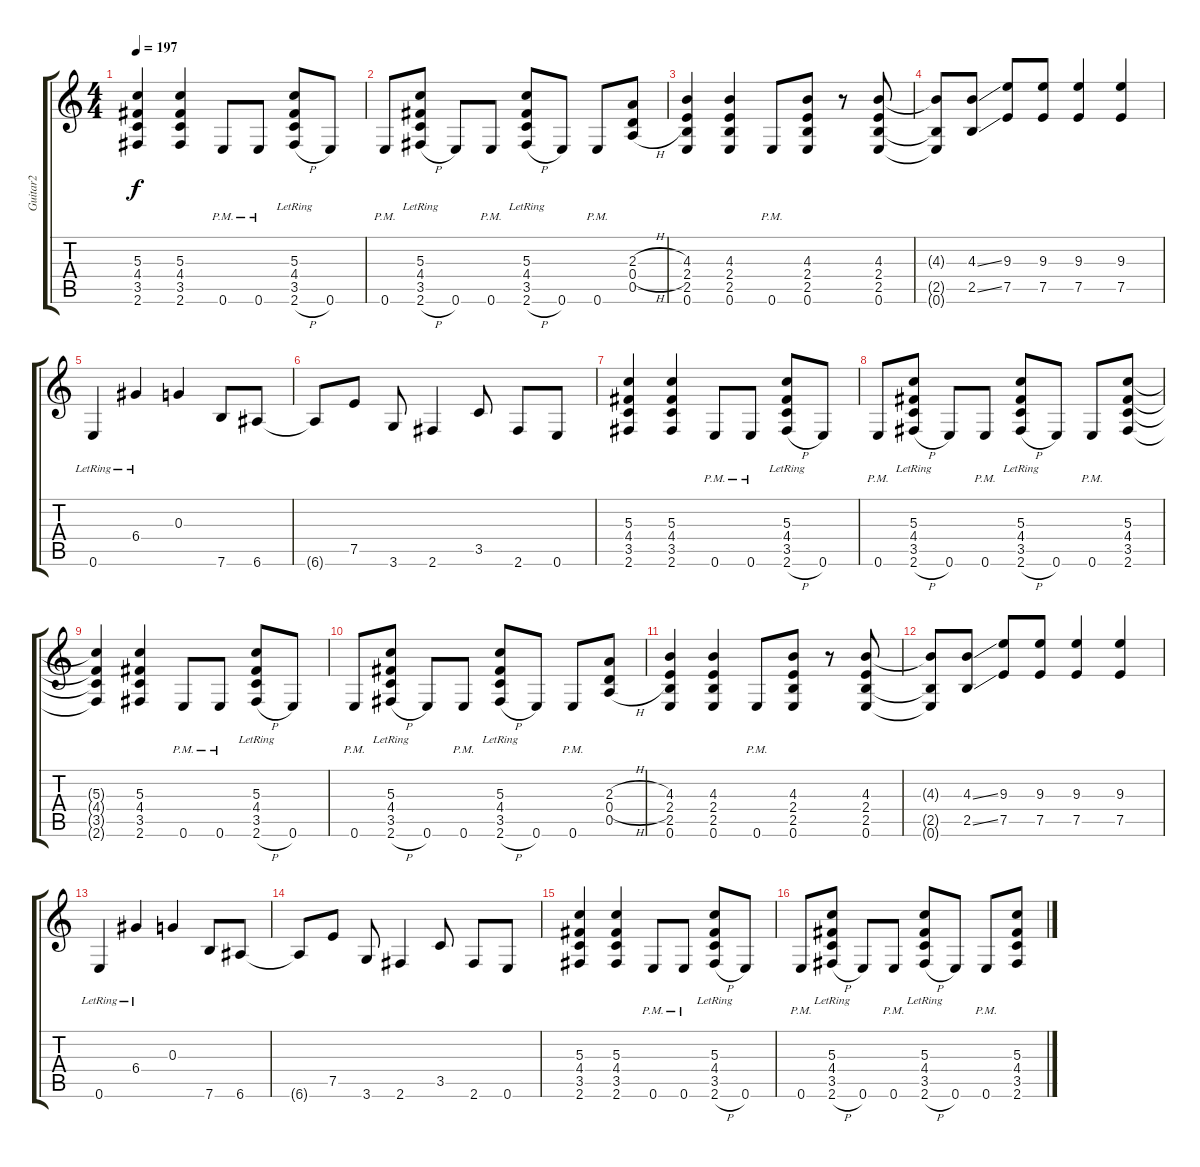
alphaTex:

\track ("Guitar2" "Guitar2") {instrument distortionguitar}
\staff {score tabs}
\tuning (E4 B3 G3 D3 A2 E2) {hide}
\ts (4 4)
\tempo 197
\clef g2
\ks c
(5.3{t} 4.4{t} 3.5{t} 2.6{t}).4{dy f} (5.3 4.4 3.5 2.6).4 0.6{pm}.8 0.6{pm}.8 (5.3{lr} 4.4{lr} 3.5{lr} 2.6{h}).8 0.6.8 |
0.6{pm}.8 (5.3{lr} 4.4{lr} 3.5{lr} 2.6{h}).8 0.6.8 0.6{pm}.8 (5.3{lr} 4.4{lr} 3.5{lr} 2.6{h}).8 0.6.8 0.6{pm}.8 (2.3{h} 0.4{h} 0.5{h}).8 |
(4.3 2.4 2.5 0.6).4 (4.3 2.4 2.5 0.6).4 0.6{pm}.8 (4.3 2.4 2.5 0.6).8 r.8 (4.3 2.4 2.5 0.6).8 |
(4.3{t} 2.5{t} 0.6{t}).8 (4.3{ss} 2.5{ss}).8 (9.3 7.5).8 (9.3 7.5).8 (9.3 7.5).4 (9.3 7.5).4 |
0.6{lr}.4 6.4{lr}.4 0.3.4 7.6.8 6.6.8 |
6.6{t}.8 7.5.8 3.6.8 2.6.4 3.5.8 2.6.8 0.6.8 |
(5.3 4.4 3.5 2.6).4 (5.3 4.4 3.5 2.6).4 0.6{pm}.8 0.6{pm}.8 (5.3{lr} 4.4{lr} 3.5{lr} 2.6{h}).8 0.6.8 |
0.6{pm}.8 (5.3{lr} 4.4{lr} 3.5{lr} 2.6{h}).8 0.6.8 0.6{pm}.8 (5.3{lr} 4.4{lr} 3.5{lr} 2.6{h}).8 0.6.8 0.6{pm}.8 (5.3 4.4 3.5 2.6).8 |
(5.3{t} 4.4{t} 3.5{t} 2.6{t}).4 (5.3 4.4 3.5 2.6).4 0.6{pm}.8 0.6{pm}.8 (5.3{lr} 4.4{lr} 3.5{lr} 2.6{h}).8 0.6.8 |
0.6{pm}.8 (5.3{lr} 4.4{lr} 3.5{lr} 2.6{h}).8 0.6.8 0.6{pm}.8 (5.3{lr} 4.4{lr} 3.5{lr} 2.6{h}).8 0.6.8 0.6{pm}.8 (2.3{h} 0.4{h} 0.5{h}).8 |
(4.3 2.4 2.5 0.6).4 (4.3 2.4 2.5 0.6).4 0.6{pm}.8 (4.3 2.4 2.5 0.6).8 r.8 (4.3 2.4 2.5 0.6).8 |
(4.3{t} 2.5{t} 0.6{t}).8 (4.3{ss} 2.5{ss}).8 (9.3 7.5).8 (9.3 7.5).8 (9.3 7.5).4 (9.3 7.5).4 |
0.6{lr}.4 6.4{lr}.4 0.3.4 7.6.8 6.6.8 |
6.6{t}.8 7.5.8 3.6.8 2.6.4 3.5.8 2.6.8 0.6.8 |
(5.3 4.4 3.5 2.6).4 (5.3 4.4 3.5 2.6).4 0.6{pm}.8 0.6{pm}.8 (5.3{lr} 4.4{lr} 3.5{lr} 2.6{h}).8 0.6.8 |
0.6{pm}.8 (5.3{lr} 4.4{lr} 3.5{lr} 2.6{h}).8 0.6.8 0.6{pm}.8 (5.3{lr} 4.4{lr} 3.5{lr} 2.6{h}).8 0.6.8 0.6{pm}.8 (5.3 4.4 3.5 2.6).8
